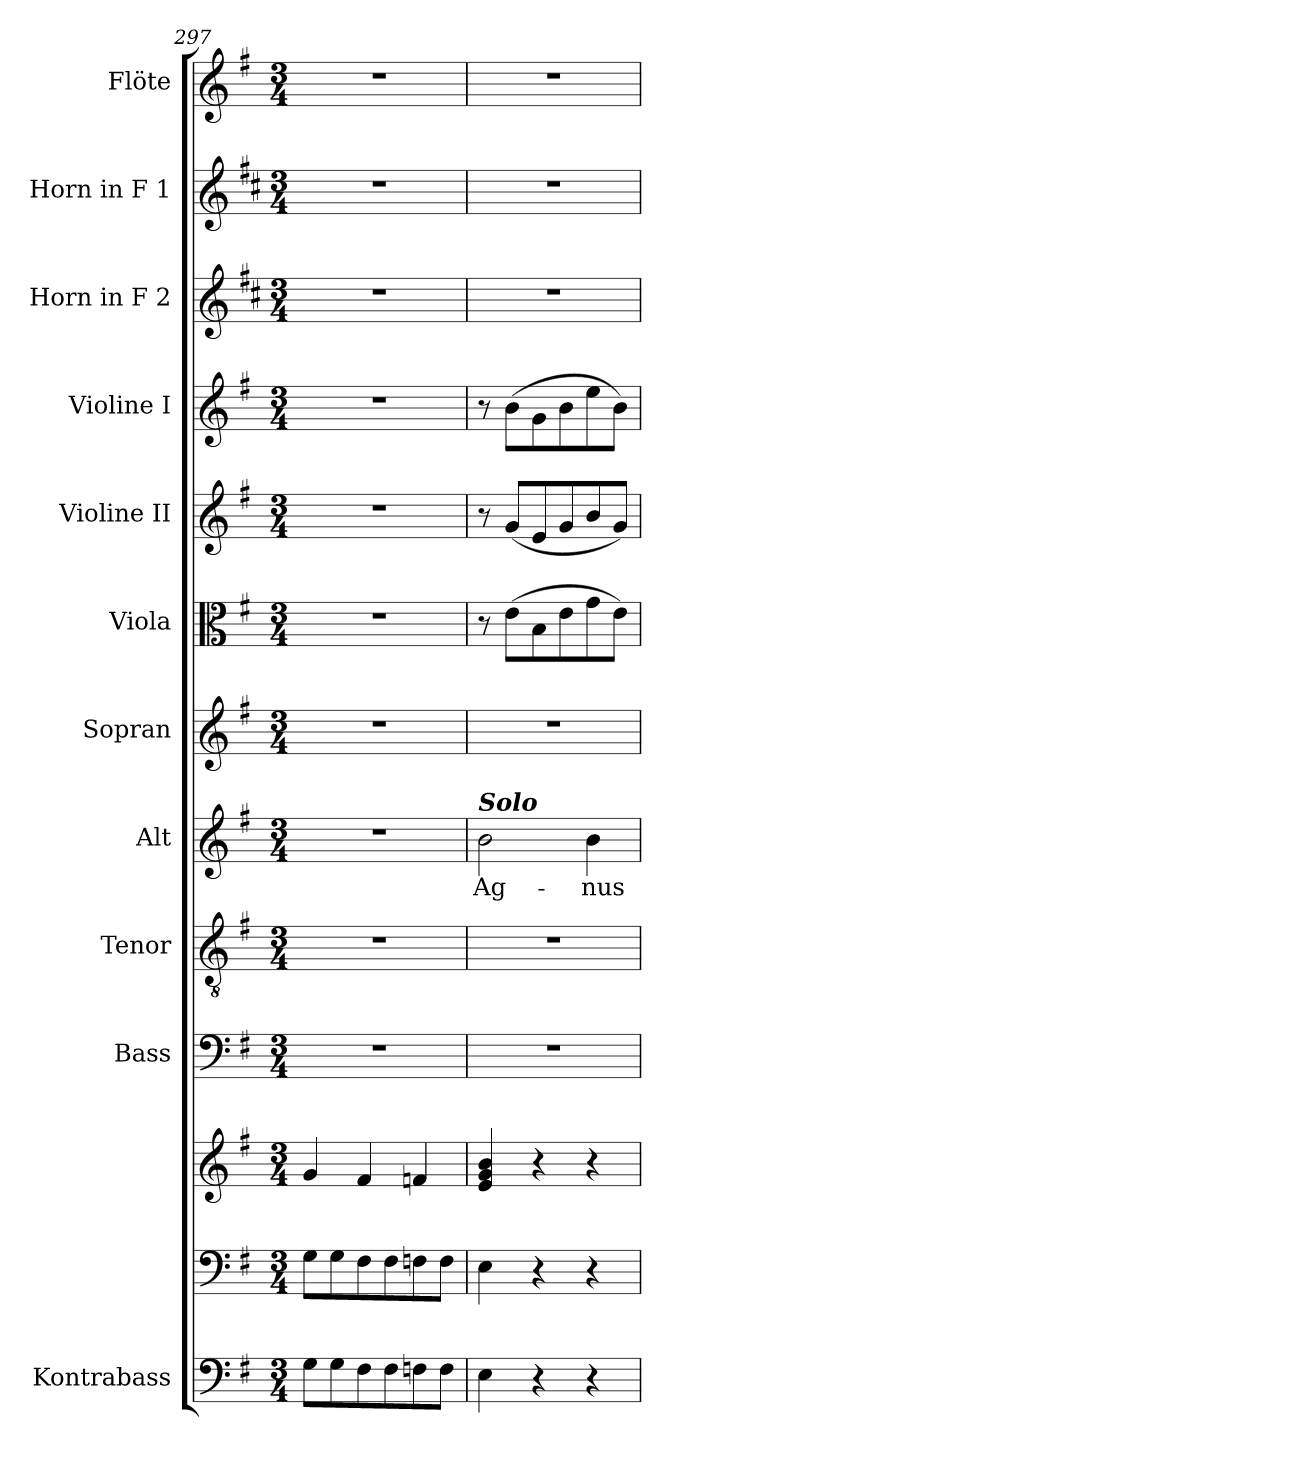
**kern	**kern	**kern	**kern	**kern	**kern	**text	**kern	**kern	**kern	**kern	**kern	**kern	**kern
*part12	*part11	*part11	*part10	*part9	*part8	*part8	*part7	*part6	*part5	*part4	*part3	*part2	*part1
*staff13	*staff12	*staff11	*staff10	*staff9	*staff8	*staff8	*staff7	*staff6	*staff5	*staff4	*staff3	*staff2	*staff1
*I"Kontrabass	*	*	*I"Bass	*I"Tenor	*I"Alt	*	*I"Sopran	*I"Viola	*I"Violine II	*I"Violine I	*I"Horn in F 2	*I"Horn in F 1	*I"Flöte
*I'Kb.	*	*	*I'B.	*I'T.	*I'A.	*	*I'S.	*I'Vla.	*I'Vl. II	*I'Vl. I	*	*	*I'Fl.
*clefF4	*clefF4	*clefG2	*clefF4	*clefGv2	*clefG2	*	*clefG2	*clefC3	*clefG2	*clefG2	*clefG2	*clefG2	*clefG2
*ITrd7c12	*	*	*	*	*	*	*	*	*	*	*ITrd4c7	*ITrd4c7	*
*k[f#]	*k[f#]	*k[f#]	*k[f#]	*k[f#]	*k[f#]	*	*k[f#]	*k[f#]	*k[f#]	*k[f#]	*k[f#]	*k[f#]	*k[f#]
*G:	*G:	*G:	*G:	*G:	*G:	*	*G:	*G:	*G:	*G:	*G:	*G:	*G:
*M3/4	*M3/4	*M3/4	*M3/4	*M3/4	*M3/4	*	*M3/4	*M3/4	*M3/4	*M3/4	*M3/4	*M3/4	*M3/4
=297	=297	=297	=297	=297	=297	=297	=297	=297	=297	=297	=297	=297	=297
8GG\L	8G\L	4g/	2.r	2.r	2.r	.	2.r	2.r	2.r	2.r	2.r	2.r	2.r
8GG\	8G\	.	.	.	.	.	.	.	.	.	.	.	.
8FF#\	8F#\	4f#/	.	.	.	.	.	.	.	.	.	.	.
8FF#\	8F#\	.	.	.	.	.	.	.	.	.	.	.	.
8FFn\	8Fn\	4fn/	.	.	.	.	.	.	.	.	.	.	.
8FF\J	8F\J	.	.	.	.	.	.	.	.	.	.	.	.
=298	=298	=298	=298	=298	=298	=298	=298	=298	=298	=298	=298	=298	=298
!	!	!	!	!	!LO:TX:a:Bi:t=Solo	!	!	!	!	!	!	!	!
!	!	!	!	!	!	!LO:LY:b	!	!	!	!	!	!	!
4EE\	4E\	4e/ 4g/ 4b/	2.r	2.r	2b\	Ag-	2.r	8r	8r	8r	2.r	2.r	2.r
.	.	.	.	.	.	.	.	(>8e\L	(<8g/L	(>8b\L	.	.	.
4r	4r	4r	.	.	.	.	.	8B\	8e/	8g\	.	.	.
.	.	.	.	.	.	.	.	8e\	8g/	8b\	.	.	.
!	!	!	!	!	!	!LO:LY:b	!	!	!	!	!	!	!
4r	4r	4r	.	.	4b\	-nus	.	8g\	8b/	8ee\	.	.	.
.	.	.	.	.	.	.	.	8e\J)	8g/J)	8b\J)	.	.	.
=	=	=	=	=	=	=	=	=	=	=	=	=	=
*-	*-	*-	*-	*-	*-	*-	*-	*-	*-	*-	*-	*-	*-
